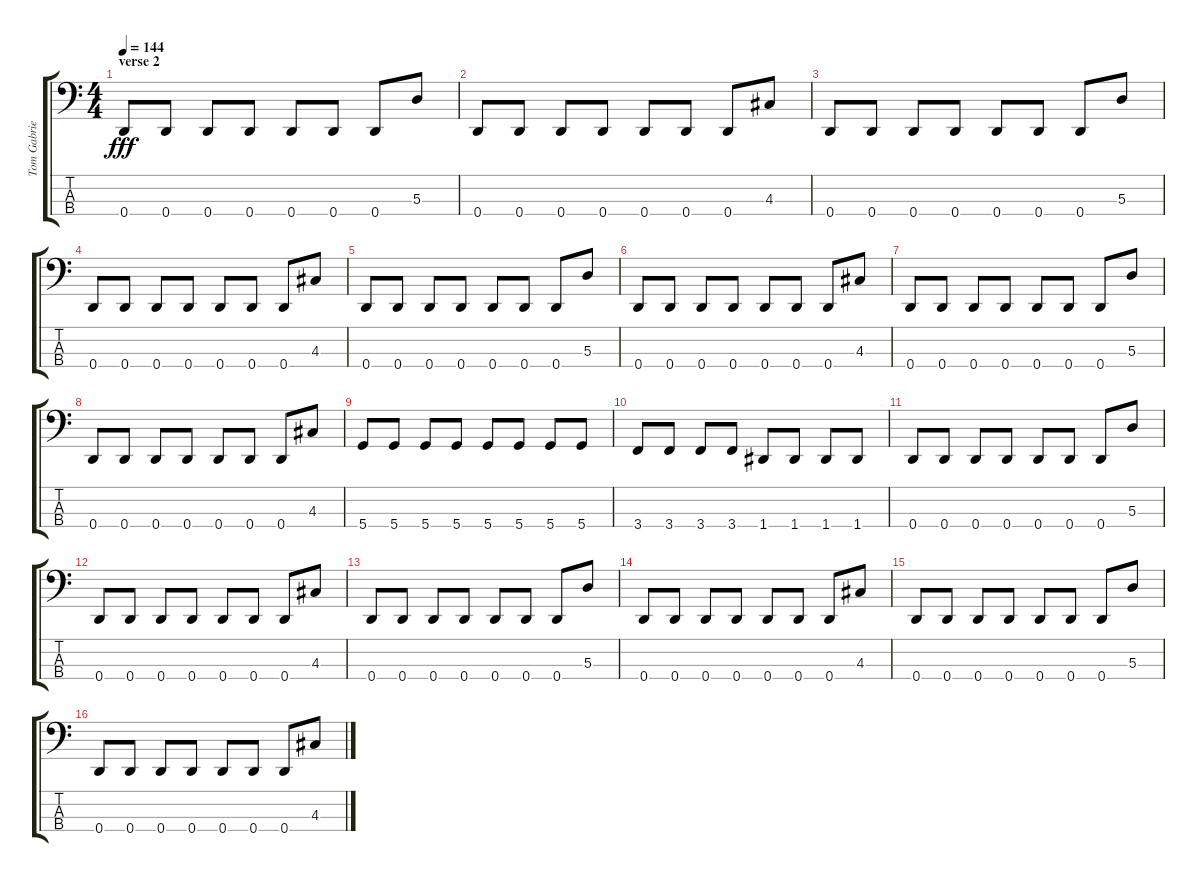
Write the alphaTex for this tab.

\track ("Tom Gabriel (Bass Guitar)" "Tom Gabrie") {instrument electricbasspick}
\staff {score tabs}
\tuning (G2 D2 A1 D1) {hide}
\ts (4 4)
\section ("" "verse 2")
\tempo 144
\clef f4
\ks c
0.4.8{dy fff} 0.4.8 0.4.8 0.4.8 0.4.8 0.4.8 0.4.8 5.3.8 |
0.4.8 0.4.8 0.4.8 0.4.8 0.4.8 0.4.8 0.4.8 4.3.8 |
0.4.8 0.4.8 0.4.8 0.4.8 0.4.8 0.4.8 0.4.8 5.3.8 |
0.4.8 0.4.8 0.4.8 0.4.8 0.4.8 0.4.8 0.4.8 4.3.8 |
0.4.8 0.4.8 0.4.8 0.4.8 0.4.8 0.4.8 0.4.8 5.3.8 |
0.4.8 0.4.8 0.4.8 0.4.8 0.4.8 0.4.8 0.4.8 4.3.8 |
0.4.8 0.4.8 0.4.8 0.4.8 0.4.8 0.4.8 0.4.8 5.3.8 |
0.4.8 0.4.8 0.4.8 0.4.8 0.4.8 0.4.8 0.4.8 4.3.8 |
5.4.8 5.4.8 5.4.8 5.4.8 5.4.8 5.4.8 5.4.8 5.4.8 |
3.4.8 3.4.8 3.4.8 3.4.8 1.4.8 1.4.8 1.4.8 1.4.8 |
0.4.8 0.4.8 0.4.8 0.4.8 0.4.8 0.4.8 0.4.8 5.3.8 |
0.4.8 0.4.8 0.4.8 0.4.8 0.4.8 0.4.8 0.4.8 4.3.8 |
0.4.8 0.4.8 0.4.8 0.4.8 0.4.8 0.4.8 0.4.8 5.3.8 |
0.4.8 0.4.8 0.4.8 0.4.8 0.4.8 0.4.8 0.4.8 4.3.8 |
0.4.8 0.4.8 0.4.8 0.4.8 0.4.8 0.4.8 0.4.8 5.3.8 |
0.4.8 0.4.8 0.4.8 0.4.8 0.4.8 0.4.8 0.4.8 4.3.8
